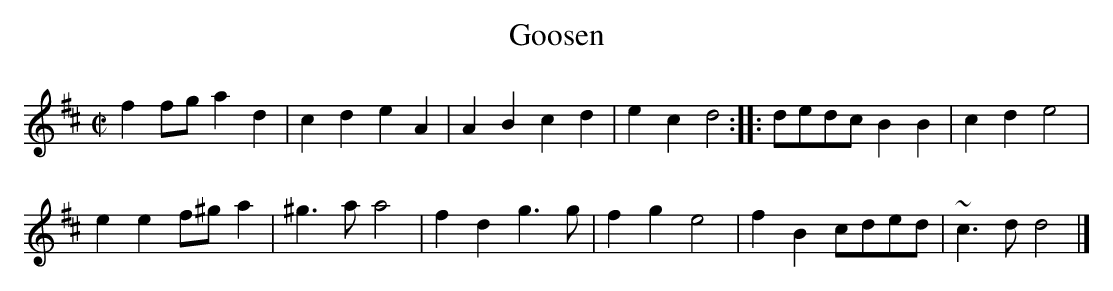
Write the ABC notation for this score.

X:1
T:Goosen
M:C|
K:Dmaj
f2fga2d2|c2d2e2A2|A2B2c2d2|e2c2d4:||:dedcB2B2|c2d2e4|
e2e2f^ga2|^g3aa4|f2d2g3g|f2g2e4|f2B2cded|~c3dd4|]
